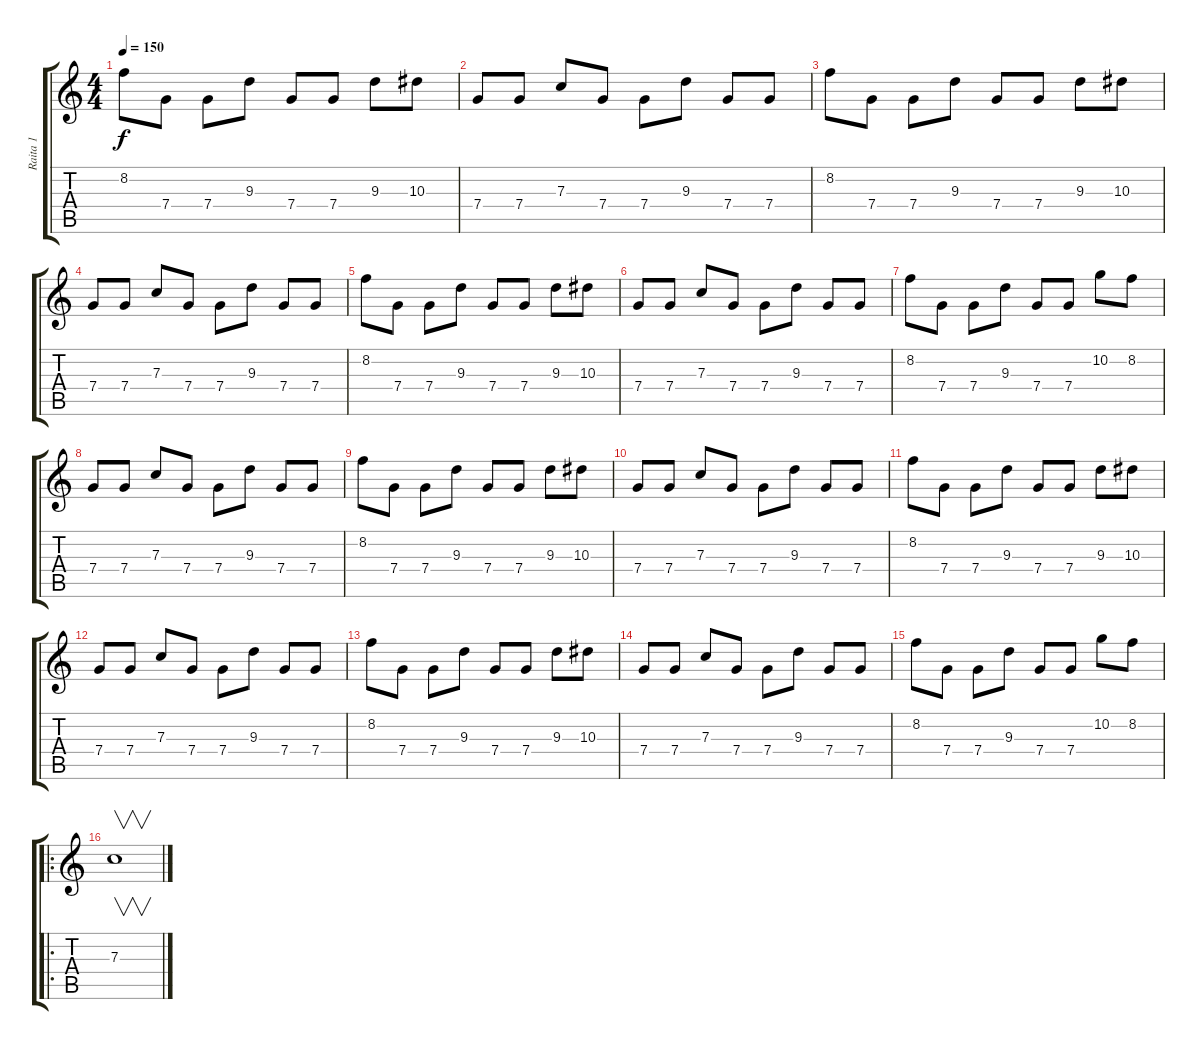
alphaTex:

\track ("Raita 1" "Raita 1") {instrument distortionguitar}
\staff {score tabs}
\tuning (D4 A3 F3 C3 G2 D2) {hide}
\ts (4 4)
\tempo 150
\clef g2
\ks c
8.2.8{dy f} 7.4.8 7.4.8 9.3.8 7.4.8 7.4.8 9.3.8 10.3.8 |
7.4.8 7.4.8 7.3.8 7.4.8 7.4.8 9.3.8 7.4.8 7.4.8 |
8.2.8 7.4.8 7.4.8 9.3.8 7.4.8 7.4.8 9.3.8 10.3.8 |
7.4.8 7.4.8 7.3.8 7.4.8 7.4.8 9.3.8 7.4.8 7.4.8 |
8.2.8 7.4.8 7.4.8 9.3.8 7.4.8 7.4.8 9.3.8 10.3.8 |
7.4.8 7.4.8 7.3.8 7.4.8 7.4.8 9.3.8 7.4.8 7.4.8 |
8.2.8 7.4.8 7.4.8 9.3.8 7.4.8 7.4.8 10.2.8 8.2.8 |
7.4.8 7.4.8 7.3.8 7.4.8 7.4.8 9.3.8 7.4.8 7.4.8 |
8.2.8 7.4.8 7.4.8 9.3.8 7.4.8 7.4.8 9.3.8 10.3.8 |
7.4.8 7.4.8 7.3.8 7.4.8 7.4.8 9.3.8 7.4.8 7.4.8 |
8.2.8 7.4.8 7.4.8 9.3.8 7.4.8 7.4.8 9.3.8 10.3.8 |
7.4.8 7.4.8 7.3.8 7.4.8 7.4.8 9.3.8 7.4.8 7.4.8 |
8.2.8 7.4.8 7.4.8 9.3.8 7.4.8 7.4.8 9.3.8 10.3.8 |
7.4.8 7.4.8 7.3.8 7.4.8 7.4.8 9.3.8 7.4.8 7.4.8 |
8.2.8 7.4.8 7.4.8 9.3.8 7.4.8 7.4.8 10.2.8 8.2.8 |
\ro
7.3.1{v}
